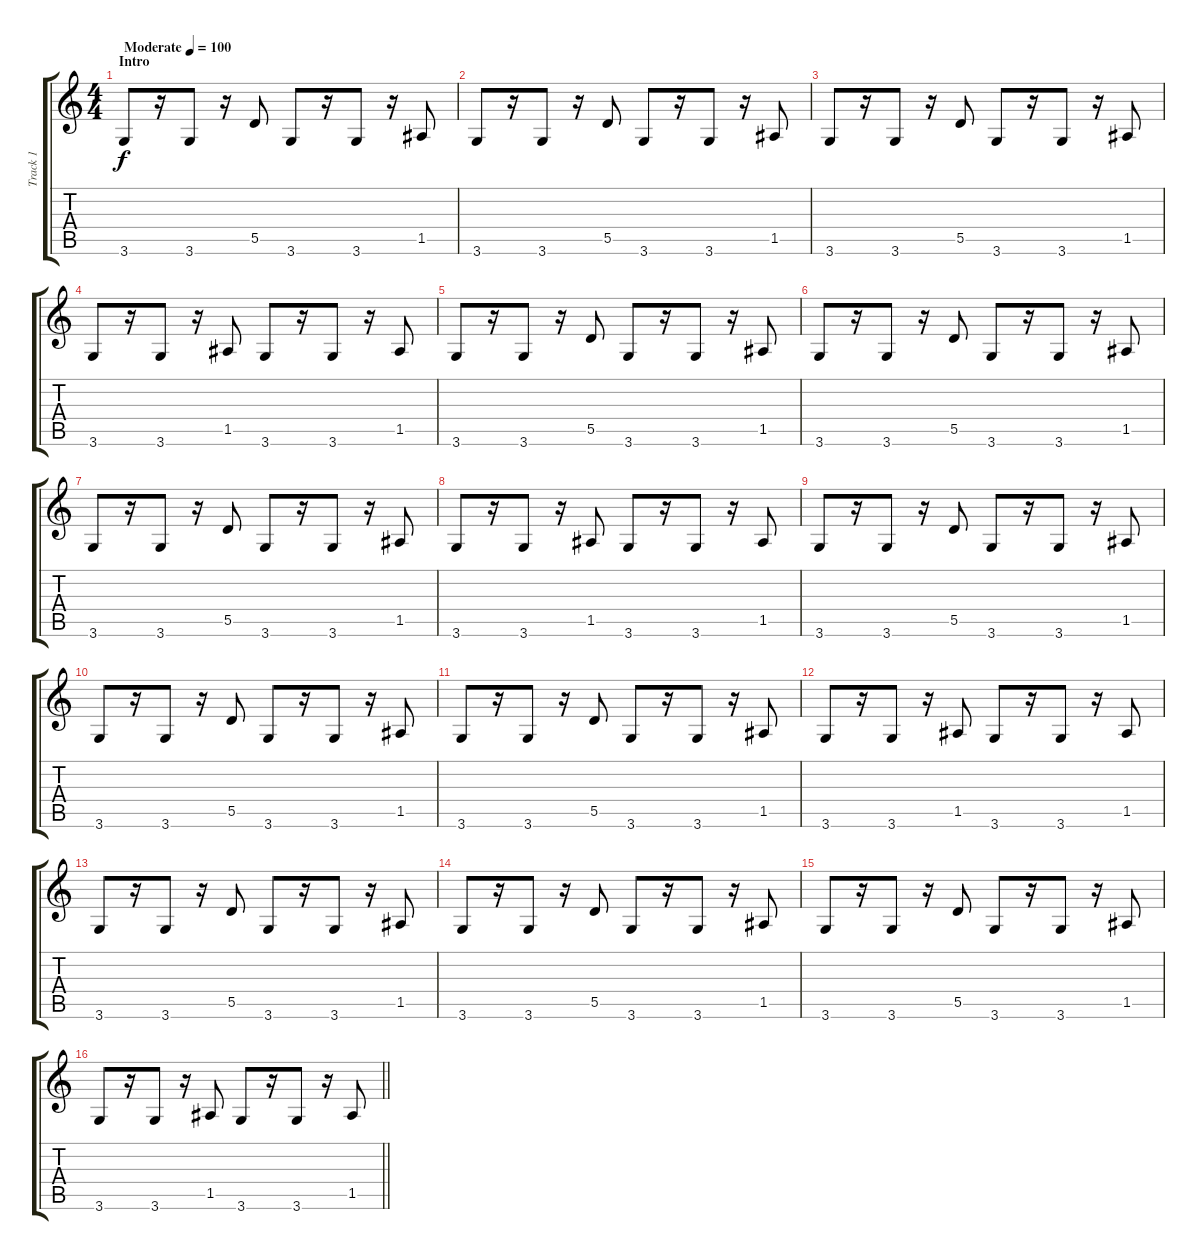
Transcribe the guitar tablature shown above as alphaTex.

\track ("Track 1" "Track 1") {instrument acousticguitarsteel}
\staff {score tabs}
\tuning (E4 B3 G3 D3 A2 E2) {hide}
\ts (4 4)
\section ("" "Intro")
\tempo (100 "Moderate")
\clef g2
\ks c
3.6.8{dy f instrument acousticguitarsteel} r.16 3.6.8 r.16 5.5.8 3.6.8 r.16 3.6.8 r.16 1.5.8 |
3.6.8 r.16 3.6.8 r.16 5.5.8 3.6.8 r.16 3.6.8 r.16 1.5.8 |
3.6.8 r.16 3.6.8 r.16 5.5.8 3.6.8 r.16 3.6.8 r.16 1.5.8 |
3.6.8 r.16 3.6.8 r.16 1.5.8 3.6.8 r.16 3.6.8 r.16 1.5.8 |
3.6.8 r.16 3.6.8 r.16 5.5.8 3.6.8 r.16 3.6.8 r.16 1.5.8 |
3.6.8 r.16 3.6.8 r.16 5.5.8 3.6.8 r.16 3.6.8 r.16 1.5.8 |
3.6.8 r.16 3.6.8 r.16 5.5.8 3.6.8 r.16 3.6.8 r.16 1.5.8 |
3.6.8 r.16 3.6.8 r.16 1.5.8 3.6.8 r.16 3.6.8 r.16 1.5.8 |
3.6.8 r.16 3.6.8 r.16 5.5.8 3.6.8 r.16 3.6.8 r.16 1.5.8 |
3.6.8 r.16 3.6.8 r.16 5.5.8 3.6.8 r.16 3.6.8 r.16 1.5.8 |
3.6.8 r.16 3.6.8 r.16 5.5.8 3.6.8 r.16 3.6.8 r.16 1.5.8 |
3.6.8 r.16 3.6.8 r.16 1.5.8 3.6.8 r.16 3.6.8 r.16 1.5.8 |
3.6.8 r.16 3.6.8 r.16 5.5.8 3.6.8 r.16 3.6.8 r.16 1.5.8 |
3.6.8 r.16 3.6.8 r.16 5.5.8 3.6.8 r.16 3.6.8 r.16 1.5.8 |
3.6.8 r.16 3.6.8 r.16 5.5.8 3.6.8 r.16 3.6.8 r.16 1.5.8 |
\barLineRight lightlight
3.6.8 r.16 3.6.8 r.16 1.5.8 3.6.8 r.16 3.6.8 r.16 1.5.8
